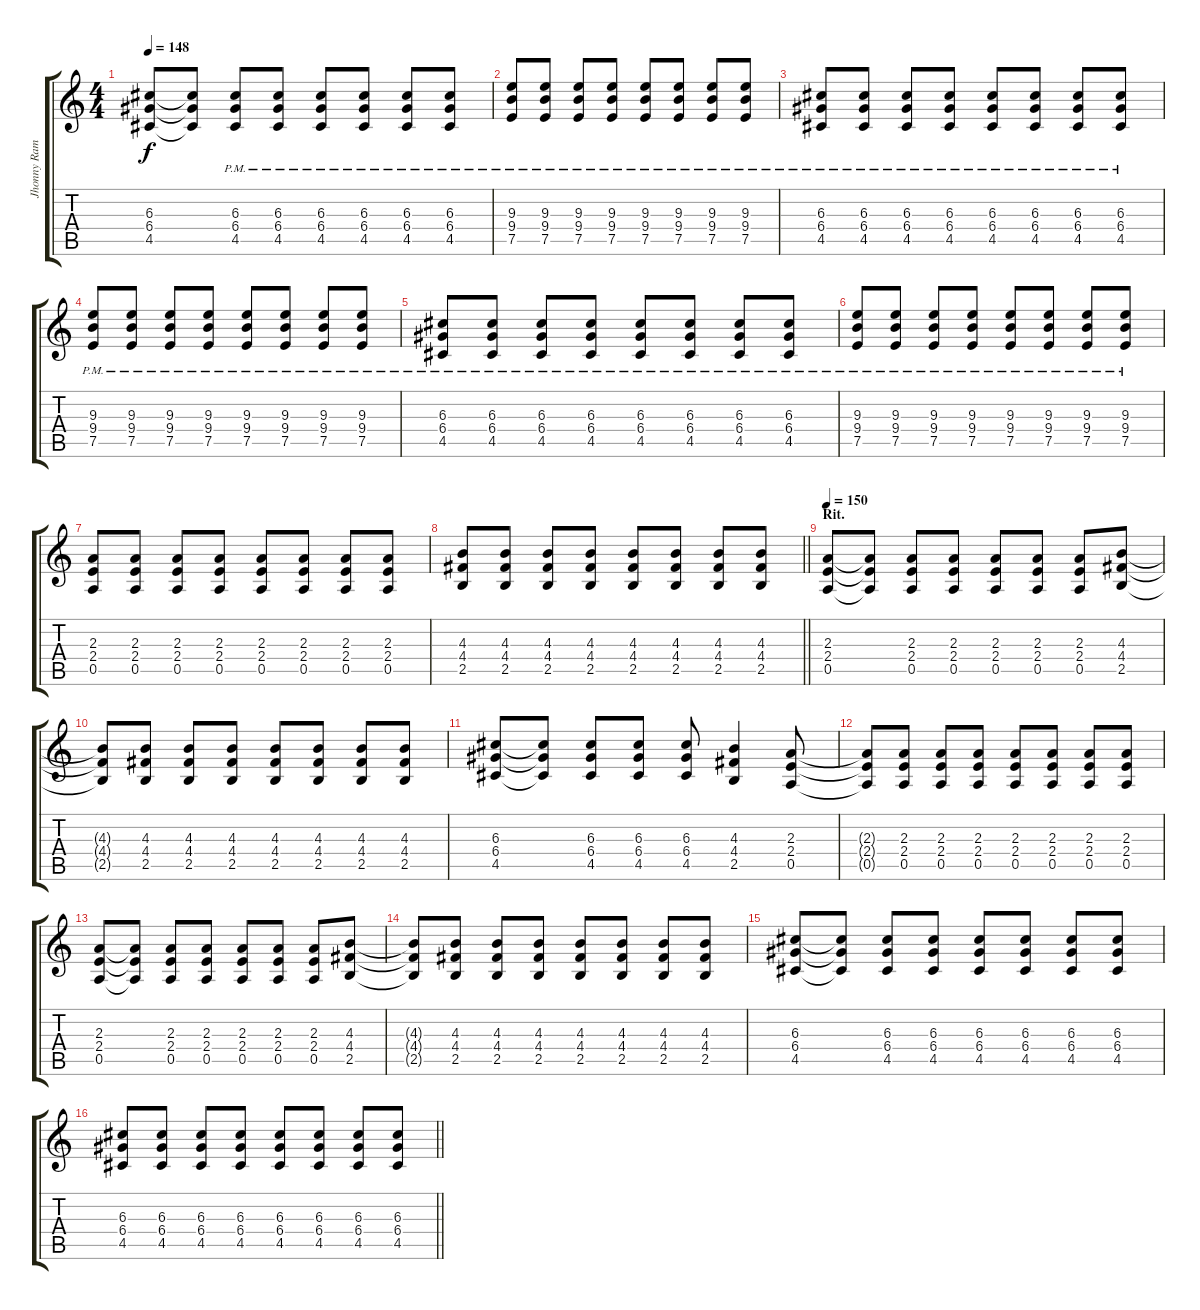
\track ("Jhonny Ramone - Rithm2" "Jhonny Ram") {instrument electricguitarjazz}
\staff {score tabs}
\tuning (E4 B3 G3 D3 A2 E2) {hide}
\ts (4 4)
\tempo 148
\clef g2
\ks c
(6.3 6.4 4.5).8{dy f} (6.3{t} 6.4{t} 4.5{t}).8 (6.3{pm} 6.4{pm} 4.5{pm}).8 (6.3{pm} 6.4{pm} 4.5{pm}).8 (6.3{pm} 6.4{pm} 4.5{pm}).8 (6.3{pm} 6.4{pm} 4.5{pm}).8 (6.3{pm} 6.4{pm} 4.5{pm}).8 (6.3{pm} 6.4{pm} 4.5{pm}).8 |
(9.3{pm} 9.4{pm} 7.5{pm}).8 (9.3{pm} 9.4{pm} 7.5{pm}).8 (9.3{pm} 9.4{pm} 7.5{pm}).8 (9.3{pm} 9.4{pm} 7.5{pm}).8 (9.3{pm} 9.4{pm} 7.5{pm}).8 (9.3{pm} 9.4{pm} 7.5{pm}).8 (9.3{pm} 9.4{pm} 7.5{pm}).8 (9.3{pm} 9.4{pm} 7.5{pm}).8 |
(6.3{pm} 6.4{pm} 4.5{pm}).8 (6.3{pm} 6.4{pm} 4.5{pm}).8 (6.3{pm} 6.4{pm} 4.5{pm}).8 (6.3{pm} 6.4{pm} 4.5{pm}).8 (6.3{pm} 6.4{pm} 4.5{pm}).8 (6.3{pm} 6.4{pm} 4.5{pm}).8 (6.3{pm} 6.4{pm} 4.5{pm}).8 (6.3{pm} 6.4{pm} 4.5{pm}).8 |
(9.3{pm} 9.4{pm} 7.5{pm}).8 (9.3{pm} 9.4{pm} 7.5{pm}).8 (9.3{pm} 9.4{pm} 7.5{pm}).8 (9.3{pm} 9.4{pm} 7.5{pm}).8 (9.3{pm} 9.4{pm} 7.5{pm}).8 (9.3{pm} 9.4{pm} 7.5{pm}).8 (9.3{pm} 9.4{pm} 7.5{pm}).8 (9.3{pm} 9.4{pm} 7.5{pm}).8 |
(6.3{pm} 6.4{pm} 4.5{pm}).8 (6.3{pm} 6.4{pm} 4.5{pm}).8 (6.3{pm} 6.4{pm} 4.5{pm}).8 (6.3{pm} 6.4{pm} 4.5{pm}).8 (6.3{pm} 6.4{pm} 4.5{pm}).8 (6.3{pm} 6.4{pm} 4.5{pm}).8 (6.3{pm} 6.4{pm} 4.5{pm}).8 (6.3{pm} 6.4{pm} 4.5{pm}).8 |
(9.3{pm} 9.4{pm} 7.5{pm}).8 (9.3{pm} 9.4{pm} 7.5{pm}).8 (9.3{pm} 9.4{pm} 7.5{pm}).8 (9.3{pm} 9.4{pm} 7.5{pm}).8 (9.3{pm} 9.4{pm} 7.5{pm}).8 (9.3{pm} 9.4{pm} 7.5{pm}).8 (9.3{pm} 9.4{pm} 7.5{pm}).8 (9.3{pm} 9.4{pm} 7.5{pm}).8 |
(2.3 2.4 0.5).8 (2.3 2.4 0.5).8 (2.3 2.4 0.5).8 (2.3 2.4 0.5).8 (2.3 2.4 0.5).8 (2.3 2.4 0.5).8 (2.3 2.4 0.5).8 (2.3 2.4 0.5).8 |
\barLineRight lightlight
(4.3 4.4 2.5).8 (4.3 4.4 2.5).8 (4.3 4.4 2.5).8 (4.3 4.4 2.5).8 (4.3 4.4 2.5).8 (4.3 4.4 2.5).8 (4.3 4.4 2.5).8 (4.3 4.4 2.5).8 |
\section ("" "Rit.")
\tempo 150
(2.3 2.4 0.5).8 (2.3{t} 2.4{t} 0.5{t}).8 (2.3 2.4 0.5).8 (2.3 2.4 0.5).8 (2.3 2.4 0.5).8 (2.3 2.4 0.5).8 (2.3 2.4 0.5).8 (4.3 4.4 2.5).8 |
(4.3{t} 4.4{t} 2.5{t}).8 (4.3 4.4 2.5).8 (4.3 4.4 2.5).8 (4.3 4.4 2.5).8 (4.3 4.4 2.5).8 (4.3 4.4 2.5).8 (4.3 4.4 2.5).8 (4.3 4.4 2.5).8 |
(6.3 6.4 4.5).8 (6.3{t} 6.4{t} 4.5{t}).8 (6.3 6.4 4.5).8 (6.3 6.4 4.5).8 (6.3 6.4 4.5).8 (4.3 4.4 2.5).4 (2.3 2.4 0.5).8 |
(2.3{t} 2.4{t} 0.5{t}).8 (2.3 2.4 0.5).8 (2.3 2.4 0.5).8 (2.3 2.4 0.5).8 (2.3 2.4 0.5).8 (2.3 2.4 0.5).8 (2.3 2.4 0.5).8 (2.3 2.4 0.5).8 |
(2.3 2.4 0.5).8 (2.3{t} 2.4{t} 0.5{t}).8 (2.3 2.4 0.5).8 (2.3 2.4 0.5).8 (2.3 2.4 0.5).8 (2.3 2.4 0.5).8 (2.3 2.4 0.5).8 (4.3 4.4 2.5).8 |
(4.3{t} 4.4{t} 2.5{t}).8 (4.3 4.4 2.5).8 (4.3 4.4 2.5).8 (4.3 4.4 2.5).8 (4.3 4.4 2.5).8 (4.3 4.4 2.5).8 (4.3 4.4 2.5).8 (4.3 4.4 2.5).8 |
(6.3 6.4 4.5).8 (6.3{t} 6.4{t} 4.5{t}).8 (6.3 6.4 4.5).8 (6.3 6.4 4.5).8 (6.3 6.4 4.5).8 (6.3 6.4 4.5).8 (6.3 6.4 4.5).8 (6.3 6.4 4.5).8 |
\barLineRight lightlight
(6.3 6.4 4.5).8 (6.3 6.4 4.5).8 (6.3 6.4 4.5).8 (6.3 6.4 4.5).8 (6.3 6.4 4.5).8 (6.3 6.4 4.5).8 (6.3 6.4 4.5).8 (6.3 6.4 4.5).8
